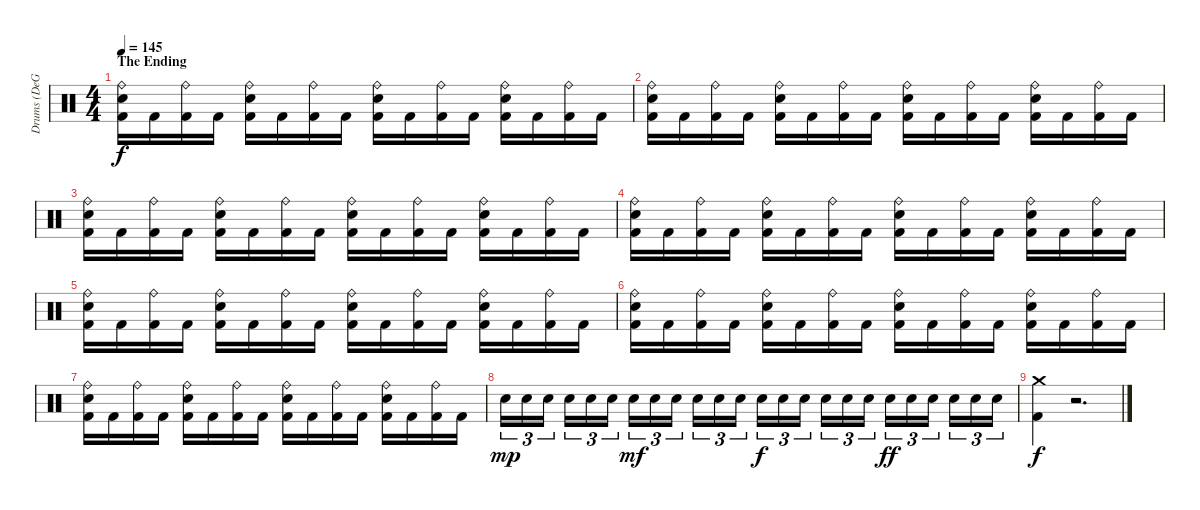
\track ("Drums (DeGrasso)" "Drums (DeG") {instrument percussion}
\staff {score}
\articulation defaults
\ts (4 4)
\section ("" "The Ending")
\tempo 145
\clef neutral
\ks c
("Ride (bell)" "Snare (hit) 2" "Kick (hit) 2").16{dy f} "Kick (hit) 2".16 ("Ride (bell)" "Kick (hit) 2").16 "Kick (hit) 2".16 ("Ride (bell)" "Snare (hit) 2" "Kick (hit) 2").16 "Kick (hit) 2".16 ("Ride (bell)" "Kick (hit) 2").16 "Kick (hit) 2".16 ("Ride (bell)" "Snare (hit) 2" "Kick (hit) 2").16 "Kick (hit) 2".16 ("Ride (bell)" "Kick (hit) 2").16 "Kick (hit) 2".16 ("Ride (bell)" "Snare (hit) 2" "Kick (hit) 2").16 "Kick (hit) 2".16 ("Ride (bell)" "Kick (hit) 2").16 "Kick (hit) 2".16 |
("Ride (bell)" "Snare (hit) 2" "Kick (hit) 2").16 "Kick (hit) 2".16 ("Ride (bell)" "Kick (hit) 2").16 "Kick (hit) 2".16 ("Ride (bell)" "Snare (hit) 2" "Kick (hit) 2").16 "Kick (hit) 2".16 ("Ride (bell)" "Kick (hit) 2").16 "Kick (hit) 2".16 ("Ride (bell)" "Snare (hit) 2" "Kick (hit) 2").16 "Kick (hit) 2".16 ("Ride (bell)" "Kick (hit) 2").16 "Kick (hit) 2".16 ("Ride (bell)" "Snare (hit) 2" "Kick (hit) 2").16 "Kick (hit) 2".16 ("Ride (bell)" "Kick (hit) 2").16 "Kick (hit) 2".16 |
("Ride (bell)" "Snare (hit) 2" "Kick (hit) 2").16 "Kick (hit) 2".16 ("Ride (bell)" "Kick (hit) 2").16 "Kick (hit) 2".16 ("Ride (bell)" "Snare (hit) 2" "Kick (hit) 2").16 "Kick (hit) 2".16 ("Ride (bell)" "Kick (hit) 2").16 "Kick (hit) 2".16 ("Ride (bell)" "Snare (hit) 2" "Kick (hit) 2").16 "Kick (hit) 2".16 ("Ride (bell)" "Kick (hit) 2").16 "Kick (hit) 2".16 ("Ride (bell)" "Snare (hit) 2" "Kick (hit) 2").16 "Kick (hit) 2".16 ("Ride (bell)" "Kick (hit) 2").16 "Kick (hit) 2".16 |
("Ride (bell)" "Snare (hit) 2" "Kick (hit) 2").16 "Kick (hit) 2".16 ("Ride (bell)" "Kick (hit) 2").16 "Kick (hit) 2".16 ("Ride (bell)" "Snare (hit) 2" "Kick (hit) 2").16 "Kick (hit) 2".16 ("Ride (bell)" "Kick (hit) 2").16 "Kick (hit) 2".16 ("Ride (bell)" "Snare (hit) 2" "Kick (hit) 2").16 "Kick (hit) 2".16 ("Ride (bell)" "Kick (hit) 2").16 "Kick (hit) 2".16 ("Ride (bell)" "Snare (hit) 2" "Kick (hit) 2").16 "Kick (hit) 2".16 ("Ride (bell)" "Kick (hit) 2").16 "Kick (hit) 2".16 |
("Ride (bell)" "Snare (hit) 2" "Kick (hit) 2").16 "Kick (hit) 2".16 ("Ride (bell)" "Kick (hit) 2").16 "Kick (hit) 2".16 ("Ride (bell)" "Snare (hit) 2" "Kick (hit) 2").16 "Kick (hit) 2".16 ("Ride (bell)" "Kick (hit) 2").16 "Kick (hit) 2".16 ("Ride (bell)" "Snare (hit) 2" "Kick (hit) 2").16 "Kick (hit) 2".16 ("Ride (bell)" "Kick (hit) 2").16 "Kick (hit) 2".16 ("Ride (bell)" "Snare (hit) 2" "Kick (hit) 2").16 "Kick (hit) 2".16 ("Ride (bell)" "Kick (hit) 2").16 "Kick (hit) 2".16 |
("Ride (bell)" "Snare (hit) 2" "Kick (hit) 2").16 "Kick (hit) 2".16 ("Ride (bell)" "Kick (hit) 2").16 "Kick (hit) 2".16 ("Ride (bell)" "Snare (hit) 2" "Kick (hit) 2").16 "Kick (hit) 2".16 ("Ride (bell)" "Kick (hit) 2").16 "Kick (hit) 2".16 ("Ride (bell)" "Snare (hit) 2" "Kick (hit) 2").16 "Kick (hit) 2".16 ("Ride (bell)" "Kick (hit) 2").16 "Kick (hit) 2".16 ("Ride (bell)" "Snare (hit) 2" "Kick (hit) 2").16 "Kick (hit) 2".16 ("Ride (bell)" "Kick (hit) 2").16 "Kick (hit) 2".16 |
("Ride (bell)" "Snare (hit) 2" "Kick (hit) 2").16 "Kick (hit) 2".16 ("Ride (bell)" "Kick (hit) 2").16 "Kick (hit) 2".16 ("Ride (bell)" "Snare (hit) 2" "Kick (hit) 2").16 "Kick (hit) 2".16 ("Ride (bell)" "Kick (hit) 2").16 "Kick (hit) 2".16 ("Ride (bell)" "Snare (hit) 2" "Kick (hit) 2").16 "Kick (hit) 2".16 ("Ride (bell)" "Kick (hit) 2").16 "Kick (hit) 2".16 ("Ride (bell)" "Snare (hit) 2" "Kick (hit) 2").16 "Kick (hit) 2".16 ("Ride (bell)" "Kick (hit) 2").16 "Kick (hit) 2".16 |
"Snare (hit) 2".16{tu (3 2) dy mp} "Snare (hit) 2".16{tu (3 2)} "Snare (hit) 2".16{tu (3 2)} "Snare (hit) 2".16{tu (3 2)} "Snare (hit) 2".16{tu (3 2)} "Snare (hit) 2".16{tu (3 2)} "Snare (hit) 2".16{tu (3 2) dy mf} "Snare (hit) 2".16{tu (3 2)} "Snare (hit) 2".16{tu (3 2)} "Snare (hit) 2".16{tu (3 2)} "Snare (hit) 2".16{tu (3 2)} "Snare (hit) 2".16{tu (3 2)} "Snare (hit) 2".16{tu (3 2) dy f} "Snare (hit) 2".16{tu (3 2)} "Snare (hit) 2".16{tu (3 2)} "Snare (hit) 2".16{tu (3 2)} "Snare (hit) 2".16{tu (3 2)} "Snare (hit) 2".16{tu (3 2)} "Snare (hit) 2".16{tu (3 2) dy ff} "Snare (hit) 2".16{tu (3 2)} "Snare (hit) 2".16{tu (3 2)} "Snare (hit) 2".16{tu (3 2)} "Snare (hit) 2".16{tu (3 2)} "Snare (hit) 2".16{tu (3 2)} |
("Crash medium (hit)" "Kick (hit) 2").4{dy f} r.2{d}
